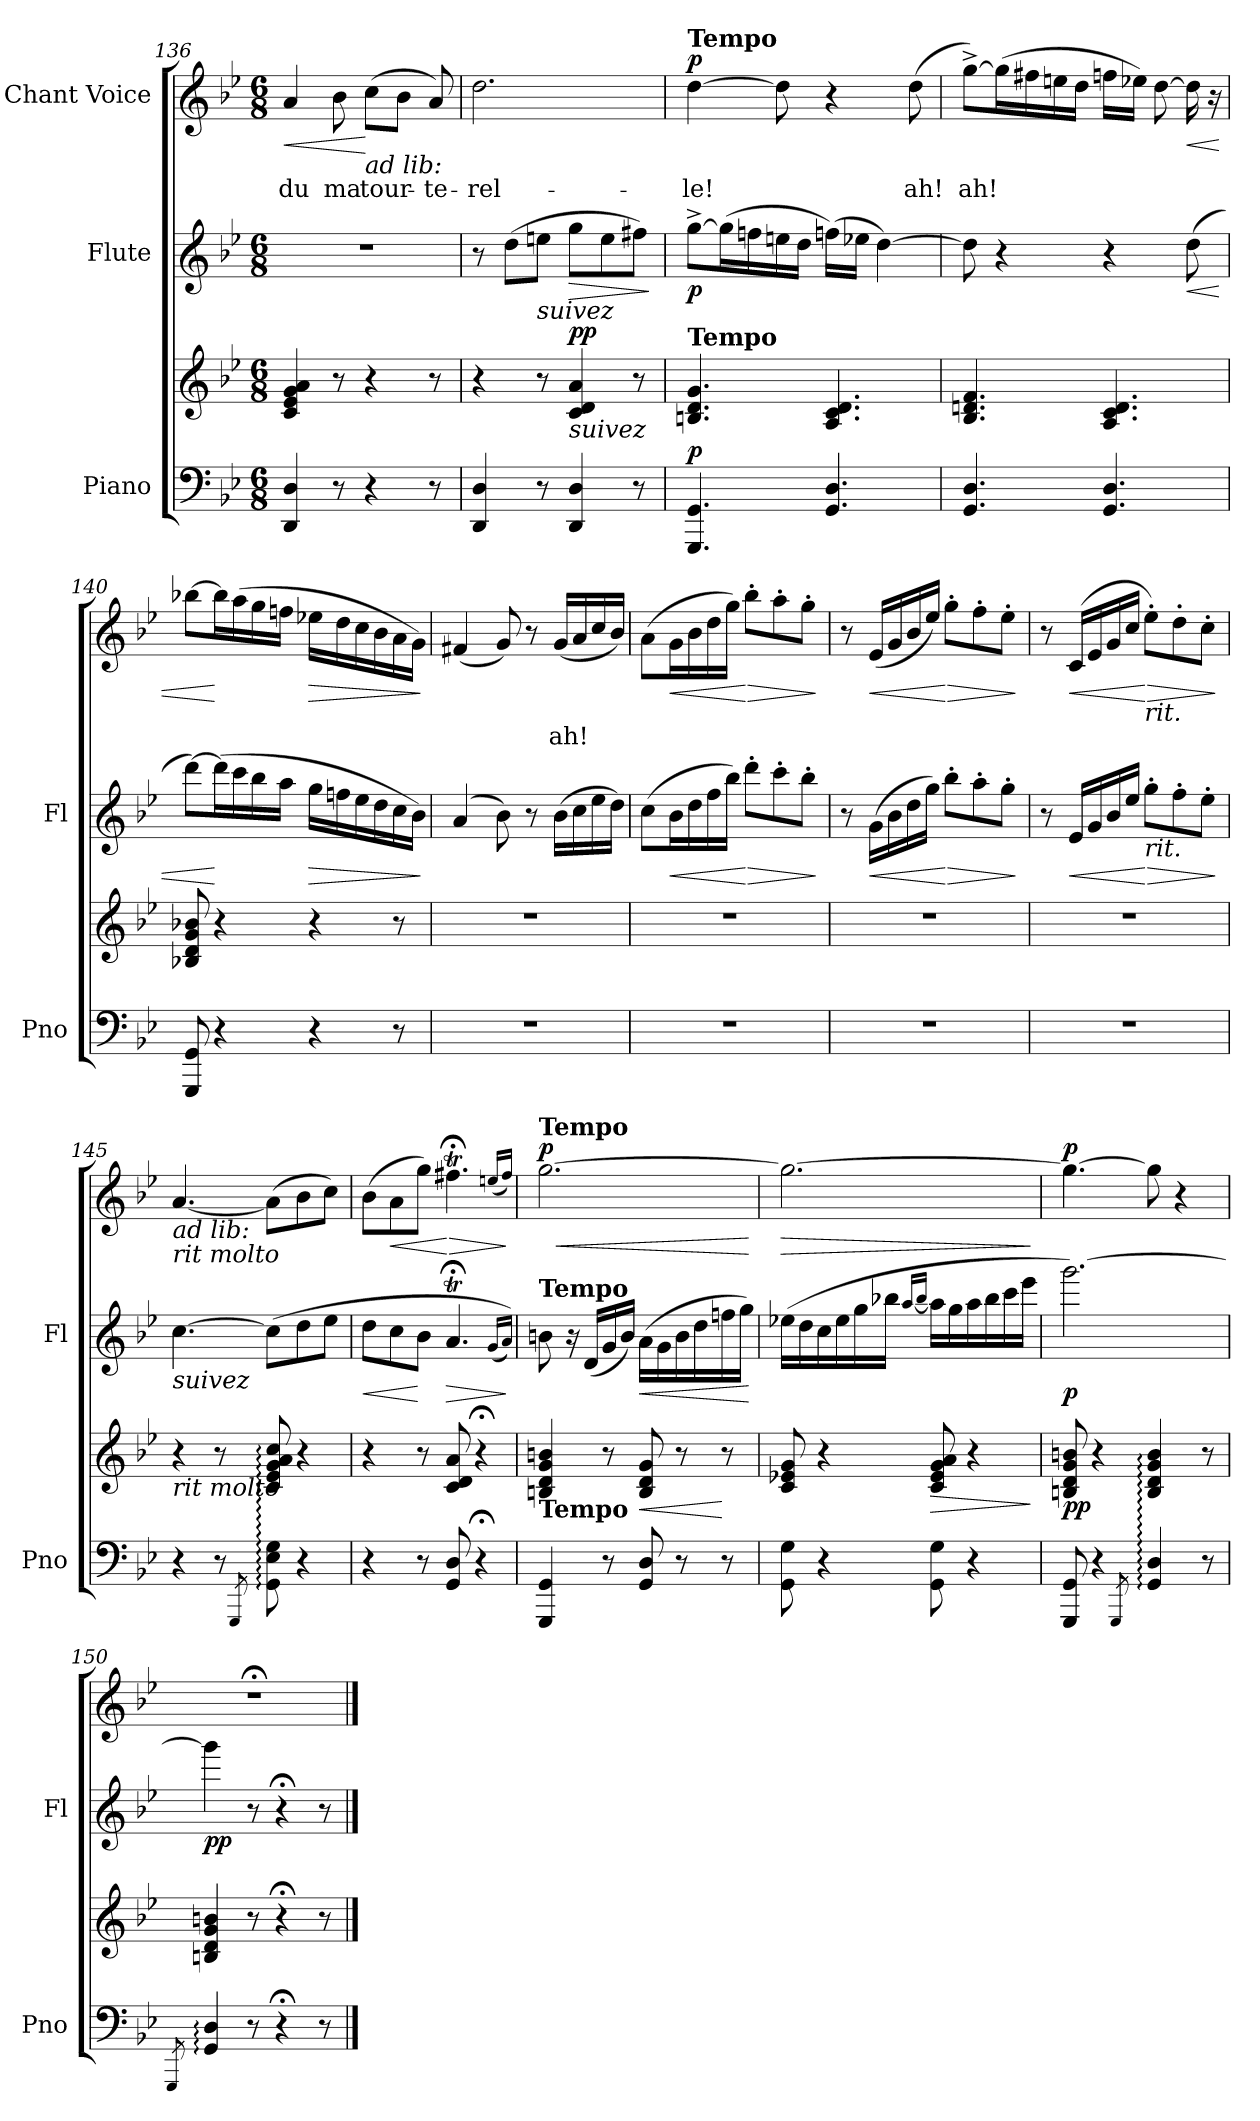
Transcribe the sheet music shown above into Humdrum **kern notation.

**kern	**kern	**dynam	**kern	**dynam	**kern	**text	**dynam
*part3	*part3	*part3	*part2	*part2	*part1	*part1	*part1
*staff4	*staff3	*staff3/4	*staff2	*staff2	*staff1	*staff1	*staff1
*I"Piano	*	*	*I"Flute	*	*I"Chant Voice	*	*
*I'Pno	*	*	*I'Fl	*	*	*	*
*clefF4	*clefG2	*	*clefG2	*	*clefG2	*	*
*k[b-e-]	*k[b-e-]	*	*k[b-e-]	*	*k[b-e-]	*	*
*M6/8	*M6/8	*	*M6/8	*	*M6/8	*	*
=136	=136	=136	=136	=136	=136	=136	=136
!	!	!	!	!	!	!LO:LY:b	!LO:HP:b
4DD/ 4D/	4c/ 4e-/ 4g/ 4a/	.	2.r	.	4a/	-du	<
!	!	!	!	!	!	!LO:LY:b	!
8r	8r	.	.	.	8b-\	ma	.
!	!	!	!	!	!LO:TX:b:i:t=ad lib&colon;	!	!
!	!	!	!	!	!	!LO:LY:b	!
4r	4r	.	.	.	(8cc\L	tour-	[
.	.	.	.	.	8b-\J	.	.
!	!	!	!	!	!	!LO:LY:b	!
8r	8r	.	.	.	8a/)	-te-	.
!!LO:LB:g=z
=137	=137	=137	=137	=137	=137	=137	=137
!	!	!	!	!	!	!LO:LY:b	!
4DD/ 4D/	4r	.	8r	.	2.dd\	-rel-	.
.	.	.	(8dd\L	.	.	.	.
!	!	!	!LO:TX:b:i:t=suivez	!	!	!	!
8r	8r	.	8een\J	.	.	.	.
!	!LO:TX:b:i:t=suivez	!	!	!	!	!	!
!	!	!LO:DY:a	!	!LO:HP:b	!	!	!
4DD/ 4D/	4c/ 4d/ 4a/	pp	8gg\L	>	.	.	.
.	.	.	8ee\	.	.	.	.
8r	8r	.	8ff#X\J)	.	.	.	.
.	.	.	.	]	.	.	.
=138	=138	=138	=138	=138	=138	=138	=138
!	!	!	!	!	!LO:TX:a:B:t=Tempo	!	!
!	!LO:TX:a:B:t=Tempo	!	!	!	!	!	!
!	!	!LO:DY:a=2	!	!LO:DY:b	!	!LO:LY:b	!LO:DY:a
4.GGG/ 4.GG/	4.Bn/ 4.d/ 4.g/	p	[8gg^\L	p	[4dd\	-le!	p
.	.	.	(16gg\L]	.	.	.	.
.	.	.	16ffn\	.	.	.	.
.	.	.	16een\	.	8dd\]	.	.
.	.	.	16dd\JJ	.	.	.	.
4.GG/ 4.D/	4.A/ 4.c/ 4.d/	.	(16ffn\LL)	.	4r	.	.
.	.	.	16ee-X\JJ	.	.	.	.
.	.	.	[4dd\)	.	.	.	.
!	!	!	!	!	!	!LO:LY:b	!
.	.	.	.	.	(8dd\	ah!	.
!!LO:PB:g=z
=139	=139	=139	=139	=139	=139	=139	=139
!	!	!	!	!	!	!LO:LY:b	!
4.GG/ 4.D/	4.B-/ 4.dn/ 4.f/	.	8dd\]	.	[8gg^\L)	-ah!	.
.	.	.	4r	.	(16gg\L]	.	.
.	.	.	.	.	16ff#X\	.	.
.	.	.	.	.	16een\	.	.
.	.	.	.	.	16dd\JJ	.	.
4.GG/ 4.D/	4.A/ 4.c/ 4.d/	.	4r	.	16ffn\LL	.	.
.	.	.	.	.	16ee-X\JJ)	.	.
.	.	.	.	.	[8dd\	.	.
!	!	!	!	!LO:HP:b	!	!	!LO:HP:b
.	.	.	(8dd\	<	16dd\]	.	<
.	.	.	.	.	16r	.	.
=140	=140	=140	=140	=140	=140	=140	=140
8GGG/ 8GG/	8B-X/ 8d/ 8g/ 8b-X/	.	[8ddd\L)	.	[8bb-X\L	.	.
4r	4r	.	(16ddd\L]	[	16bb-\L]	.	[
.	.	.	16ccc\	.	(16aa\	.	.
.	.	.	16bb-\	.	16gg\	.	.
.	.	.	16aa\JJ	.	16ffn\JJ	.	.
!	!	!	!	!LO:HP:b	!	!	!LO:HP:b
4r	4r	.	16gg\LL	>	16ee-X\LL	.	>
.	.	.	16ffn\	.	16dd\	.	.
.	.	.	16ee-\	.	16cc\	.	.
.	.	.	16dd\	.	16b-\	.	.
8r	8r	.	16cc\	.	16a\	.	.
.	.	.	16b-\JJ)	.	16g\JJ)	.	.
.	.	.	.	]	.	.	]
!!LO:LB:g=z
=141	=141	=141	=141	=141	=141	=141	=141
2.r	2.r	.	(4a/	.	(4f#X/	.	.
.	.	.	8b-\)	.	8g/)	.	.
.	.	.	8r	.	8r	.	.
!	!	!	!	!	!	!LO:LY:b	!
.	.	.	(16b-\LL	.	(16g/LL	ah!	.
.	.	.	16cc\	.	16a/	.	.
.	.	.	16ee-\	.	16cc/	.	.
.	.	.	16dd\JJ)	.	16b-/JJ)	.	.
!!LO:LB:g=z
=142	=142	=142	=142	=142	=142	=142	=142
2.r	2.r	.	(8cc\L	.	(8a\L	.	.
!	!	!	!	!LO:HP:b	!	!	!LO:HP:b
.	.	.	16b-\L	<	16g\L	.	<
.	.	.	16dd\	.	16b-\	.	.
.	.	.	16ff\	.	16dd\	.	.
.	.	.	16bb-\JJ)	.	16gg\JJ)	.	.
!	!	!	!	!LO:HP:n=1:b	!	!	!LO:HP:n=1:b
.	.	.	8ddd'\L	[ >	8bb-'\L	.	[ >
.	.	.	8ccc'\	.	8aa'\	.	.
.	.	.	8bb-'\J	.	8gg'\J	.	.
.	.	.	.	]	.	.	]
=143	=143	=143	=143	=143	=143	=143	=143
2.r	2.r	.	8r	.	8r	.	.
!	!	!	!	!LO:HP:b	!	!	!LO:HP:b
.	.	.	(16g\LL	<	(16e-/LL	.	<
.	.	.	16b-\	.	16g/	.	.
.	.	.	16dd\	.	16b-/	.	.
.	.	.	16gg\JJ)	.	16ee-/JJ)	.	.
!	!	!	!	!LO:HP:n=1:b	!	!	!LO:HP:n=1:b
.	.	.	8bb-'\L	[ >	8gg'\L	.	[ >
.	.	.	8aa'\	.	8ff'\	.	.
.	.	.	8gg'\J	.	8ee-'\J	.	.
.	.	.	.	]	.	.	]
=144	=144	=144	=144	=144	=144	=144	=144
2.r	2.r	.	8r	.	8r	.	.
!	!	!	!	!LO:HP:b	!	!	!LO:HP:b
.	.	.	16e-/LL	<	(<16c/LL	.	<
.	.	.	16g/	.	16e-/	.	.
.	.	.	16b-/	.	16g/	.	.
.	.	.	16ee-/JJ	.	16cc/JJ	.	.
!	!	!	!	!	!LO:TX:b:i:t=rit.	!	!
!	!	!	!LO:TX:b:i:t=rit.	!	!	!	!
!	!	!	!	!LO:HP:n=1:b	!	!	!LO:HP:n=1:b
.	.	.	8gg'\L	[ >	8ee-'\L)	.	[ >
.	.	.	8ff'\	.	8dd'\	.	.
.	.	.	8ee-'\J	.	8cc'\J	.	.
.	.	.	.	]	.	.	]
!!LO:PB:g=z
=145	=145	=145	=145	=145	=145	=145	=145
!	!	!	!	!	!LO:TX:b:i:t=ad lib&colon;	!	!
!	!	!	!	!	!LO:TX:b:i:t=rit molto	!	!
!	!	!	!LO:TX:b:i:t=suivez	!	!	!	!
!	!LO:TX:b:i:t=rit molto	!	!	!	!	!	!
4r	4r	.	[4.cc\	.	[4.a/	.	.
8r	8r	.	.	.	.	.	.
8qGGG/	.	.	.	.	.	.	.
8GG\:: 8E-\:: 8G\::	8c/:: 8e-/:: 8g/:: 8a/:: 8cc/::	.	(8cc\L]	.	(8a\L]	.	.
4r	4r	.	8dd\	.	8b-\	.	.
.	.	.	8ee-\J	.	8cc\J)	.	.
!!LO:LB:g=z
=146	=146	=146	=146	=146	=146	=146	=146
!	!	!	!	!LO:HP:b	!	!	!
4r	4r	.	8dd\L	<	(8b-\L	.	.
!	!	!	!	!	!	!	!LO:HP:b
.	.	.	8cc\	.	8a\	.	<
8r	8r	.	8b-\J	[	8gg\J)	.	.
!	!	!	!	!LO:HP:b	!	!	!LO:HP:n=1:b
8GG/ 8D/	8c/ 8d/ 8a/	.	4.a;<t/	>	4.ff#X;<t\	.	[ >
4r;<	4r;<	.	.	.	.	.	.
.	.	.	(16qg/LL	.	(16qeen/LL	.	.
.	.	.	16qa/JJ))	.	16qff#/JJ)	.	.
.	.	.	.	]	.	.	]
=147	=147	=147	=147	=147	=147	=147	=147
!	!	!	!	!	!LO:TX:a:B:t=Tempo	!	!
!	!	!	!LO:TX:a:B:t=Tempo	!	!	!	!
!	!LO:TX:b:B:t=Tempo	!	!	!	!	!	!
!	!	!	!	!	!	!	!LO:HP:b
!	!	!	!	!	!	!	!LO:DY:n=1:b
4GGG/ 4GG/	4Bn/ 4d/ 4g/ 4bn/	.	8bn\	.	[2.gg\	.	< p
.	.	.	16r	.	.	.	.
.	.	.	(16d/LL	.	.	.	.
8r	8r	.	16g/	.	.	.	.
.	.	.	16b/JJ)	.	.	.	.
!	!	!LO:HP:b	!	!LO:HP:b	!	!	!
8GG/ 8D/	8B/ 8d/ 8g/	<	(16a\LL	<	.	.	.
.	.	.	16g\	.	.	.	.
8r	8r	.	16b\	.	.	.	.
.	.	.	16dd\	.	.	.	.
8r	8r	[	16ffn\	.	.	.	.
.	.	.	16gg\JJ)	.	.	.	.
.	.	.	.	[	.	.	[
!!LO:LB:g=z
=148	=148	=148	=148	=148	=148	=148	=148
!	!	!	!	!	!	!	!LO:HP:b
8GG\ 8G\	8c/ 8e-X/ 8g/	.	(16ee-X\LL	.	2.gg\_	.	>
.	.	.	16dd\	.	.	.	.
4r	4r	.	16cc\	.	.	.	.
.	.	.	16ee-\	.	.	.	.
.	.	.	16gg\	.	.	.	.
.	.	.	16bb-X\JJ	.	.	.	.
.	.	.	[<16qaa/LL	.	.	.	.
.	.	.	16qbb-/JJ	.	.	.	.
!	!	!LO:HP:b	!	!	!	!	!
8GG\ 8G\	8c/ 8e-/ 8g/ 8a/	>	16aa\LL]	.	.	.	.
.	.	.	16gg\	.	.	.	.
4r	4r	.	16aa\	.	.	.	.
.	.	.	16bb-\	.	.	.	.
.	.	.	16ccc\	.	.	.	.
.	.	.	16eee-\JJ	.	.	.	.
.	.	]	.	.	.	.	]
=149	=149	=149	=149	=149	=149	=149	=149
!	!	!LO:DY:b	!	!LO:DY:b	!	!	!LO:DY:b
8GGG/ 8GG/	8Bn/ 8d/ 8g/ 8bn/	pp	[2.ggg\)	p	4.gg\_	.	p
4r	4r	.	.	.	.	.	.
8qGGG/	.	.	.	.	.	.	.
4GG/:: 4D/::	4B/:: 4d/:: 4g/:: 4b/::	.	.	.	8gg\]	.	.
.	.	.	.	.	4r	.	.
8r	8r	.	.	.	.	.	.
=150	=150	=150	=150	=150	=150	=150	=150
8qGGG/	.	.	.	.	.	.	.
!	!	!	!	!LO:DY:b	!	!	!
4GG/:: 4D/::	4Bn/ 4d/ 4g/ 4bn/	.	4ggg\]	pp	2.r;<	.	.
8r	8r	.	8r	.	.	.	.
4r;<	4r;<	.	4r;<	.	.	.	.
8r	8r	.	8r	.	.	.	.
==	==	==	==	==	==	==	==
*-	*-	*-	*-	*-	*-	*-	*-
